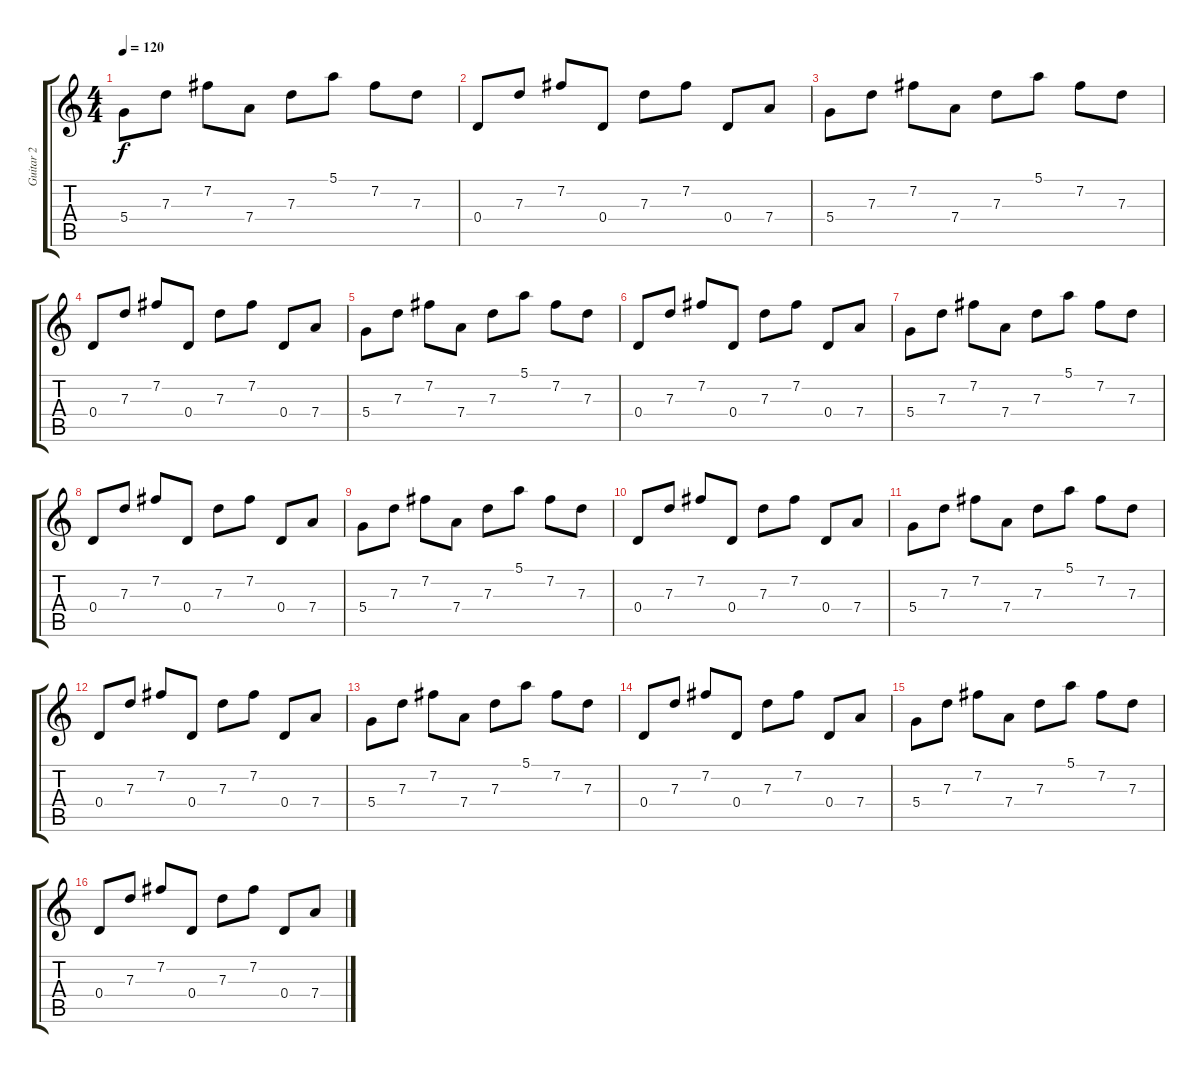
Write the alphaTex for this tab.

\track ("Guitar 2" "Guitar 2") {instrument electricguitarclean}
\staff {score tabs}
\tuning (E4 B3 G3 D3 A2 D2) {hide}
\ts (4 4)
\tempo 120
\clef g2
\ks c
5.4.8{dy f} 7.3.8 7.2.8 7.4.8 7.3.8 5.1.8 7.2.8 7.3.8 |
0.4.8 7.3.8 7.2.8 0.4.8 7.3.8 7.2.8 0.4.8 7.4.8 |
5.4.8 7.3.8 7.2.8 7.4.8 7.3.8 5.1.8 7.2.8 7.3.8 |
0.4.8 7.3.8 7.2.8 0.4.8 7.3.8 7.2.8 0.4.8 7.4.8 |
5.4.8 7.3.8 7.2.8 7.4.8 7.3.8 5.1.8 7.2.8 7.3.8 |
0.4.8 7.3.8 7.2.8 0.4.8 7.3.8 7.2.8 0.4.8 7.4.8 |
5.4.8 7.3.8 7.2.8 7.4.8 7.3.8 5.1.8 7.2.8 7.3.8 |
0.4.8 7.3.8 7.2.8 0.4.8 7.3.8 7.2.8 0.4.8 7.4.8 |
5.4.8 7.3.8 7.2.8 7.4.8 7.3.8 5.1.8 7.2.8 7.3.8 |
0.4.8 7.3.8 7.2.8 0.4.8 7.3.8 7.2.8 0.4.8 7.4.8 |
5.4.8 7.3.8 7.2.8 7.4.8 7.3.8 5.1.8 7.2.8 7.3.8 |
0.4.8 7.3.8 7.2.8 0.4.8 7.3.8 7.2.8 0.4.8 7.4.8 |
5.4.8 7.3.8 7.2.8 7.4.8 7.3.8 5.1.8 7.2.8 7.3.8 |
0.4.8 7.3.8 7.2.8 0.4.8 7.3.8 7.2.8 0.4.8 7.4.8 |
5.4.8 7.3.8 7.2.8 7.4.8 7.3.8 5.1.8 7.2.8 7.3.8 |
0.4.8 7.3.8 7.2.8 0.4.8 7.3.8 7.2.8 0.4.8 7.4.8
